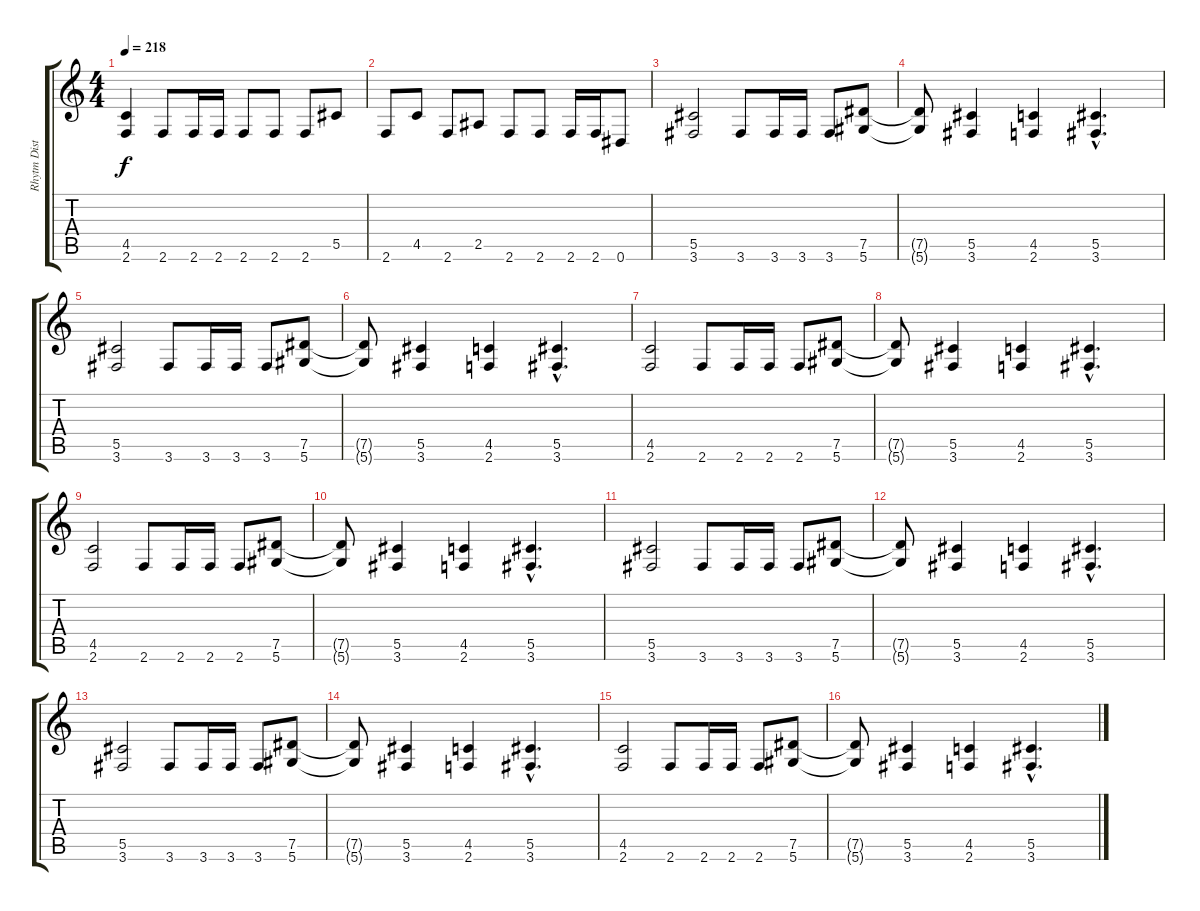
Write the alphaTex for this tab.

\track ("Rhytm Distortion" "Rhytm Dist") {instrument distortionguitar}
\staff {score tabs}
\tuning (Eb4 Bb3 Gb3 Db3 Ab2 Eb2) {hide}
\ts (4 4)
\tempo 218
\clef g2
\ks c
(4.5 2.6).4{dy f} 2.6.8 2.6.16 2.6.16 2.6.8 2.6.8 2.6.8 5.5.8 |
2.6.8 4.5.8 2.6.8 2.5.8 2.6.8 2.6.8 2.6.16 2.6.16 0.6.8 |
(5.5 3.6).2 3.6.8 3.6.16 3.6.16 3.6.8 (7.5 5.6).8 |
(7.5{t} 5.6{t}).8 (5.5 3.6).4 (4.5 2.6).4 (5.5{hac} 3.6{hac}).4{d} |
(5.5 3.6).2 3.6.8 3.6.16 3.6.16 3.6.8 (7.5 5.6).8 |
(7.5{t} 5.6{t}).8 (5.5 3.6).4 (4.5 2.6).4 (5.5{hac} 3.6{hac}).4{d} |
(4.5 2.6).2 2.6.8 2.6.16 2.6.16 2.6.8 (7.5 5.6).8 |
(7.5{t} 5.6{t}).8 (5.5 3.6).4 (4.5 2.6).4 (5.5{hac} 3.6{hac}).4{d} |
(4.5 2.6).2 2.6.8 2.6.16 2.6.16 2.6.8 (7.5 5.6).8 |
(7.5{t} 5.6{t}).8 (5.5 3.6).4 (4.5 2.6).4 (5.5{hac} 3.6{hac}).4{d} |
(5.5 3.6).2 3.6.8 3.6.16 3.6.16 3.6.8 (7.5 5.6).8 |
(7.5{t} 5.6{t}).8 (5.5 3.6).4 (4.5 2.6).4 (5.5{hac} 3.6{hac}).4{d} |
(5.5 3.6).2 3.6.8 3.6.16 3.6.16 3.6.8 (7.5 5.6).8 |
(7.5{t} 5.6{t}).8 (5.5 3.6).4 (4.5 2.6).4 (5.5{hac} 3.6{hac}).4{d} |
(4.5 2.6).2 2.6.8 2.6.16 2.6.16 2.6.8 (7.5 5.6).8 |
(7.5{t} 5.6{t}).8 (5.5 3.6).4 (4.5 2.6).4 (5.5{hac} 3.6{hac}).4{d}
